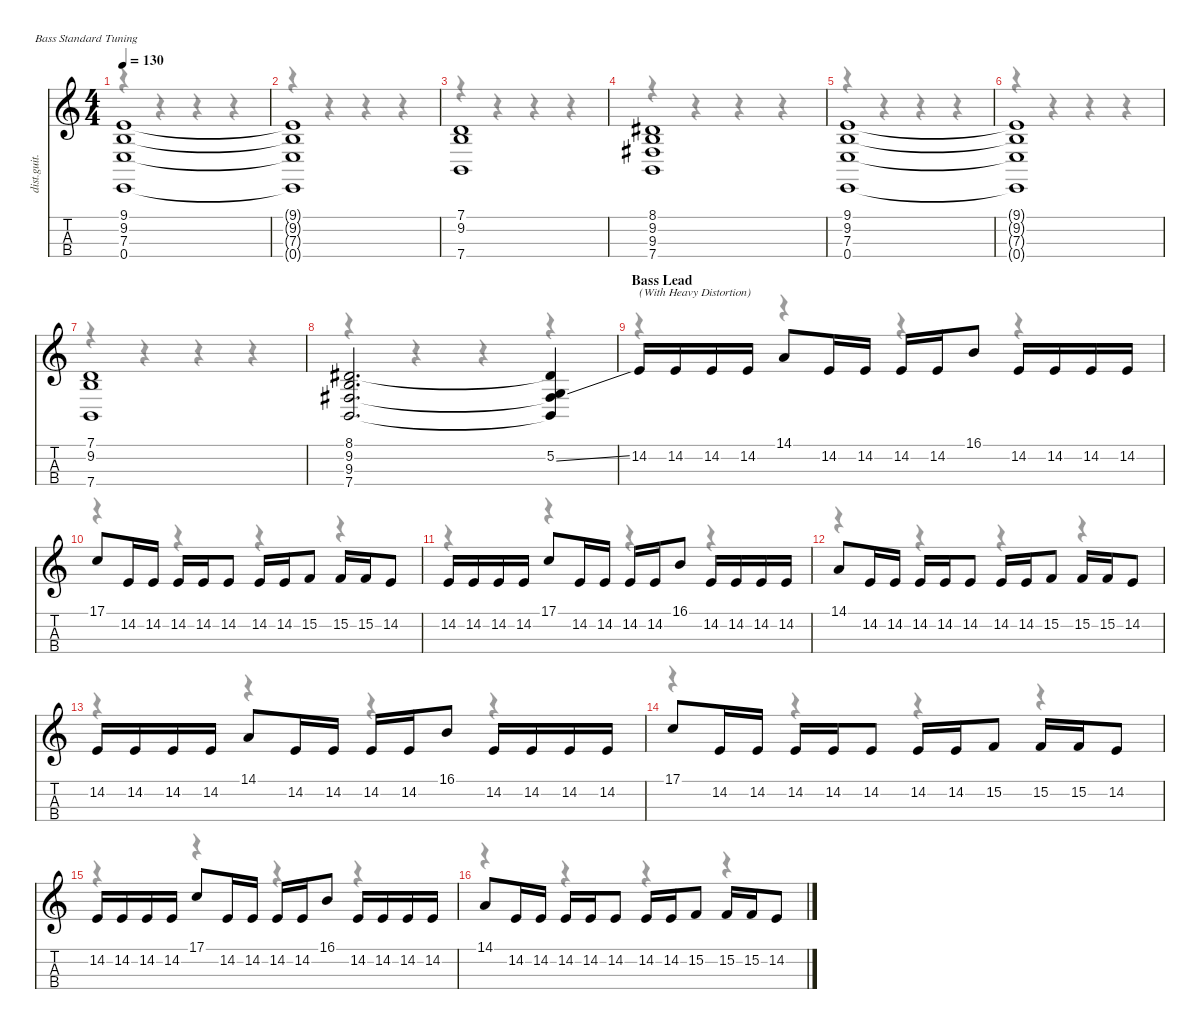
\defaultSystemsLayout 4
\hideDynamics
\bracketExtendMode nobrackets
\track ("Bass Distortion Effect I" "dist.guit.") {instrument distortionguitar}
\staff {score tabs}
\tuning (G2 D2 A1 E1)
\voice
\ts (4 4)
\tempo 130
\clef g2
\ks c
(9.1 9.2 7.3 0.4).1{dy f} |
(9.1{t} 9.2{t} 7.3{t} 0.4{t}).1 |
(7.1 9.2 7.4).1 |
(8.1{acc #} 9.2 9.3{acc #} 7.4).1 |
(9.1 9.2 7.3 0.4).1 |
(9.1{t} 9.2{t} 7.3{t} 0.4{t}).1 |
(7.1 9.2 7.4).1 |
(8.1{acc #} 9.2 9.3{acc #} 7.4).2{d} (8.1{t acc #} 5.2{ss} 9.3{t acc #} 7.4{t}).4 |
\section ("" "Bass Lead")
14.2.16{txt "(With Heavy Distortion)"} 14.2.16 14.2.16 14.2.16 14.1.8 14.2.16 14.2.16 14.2.16 14.2.16 16.1.8 14.2.16 14.2.16 14.2.16 14.2.16 |
17.1.8 14.2.16 14.2.16 14.2.16 14.2.16 14.2.8 14.2.16 14.2.16 15.2.8 15.2.16 15.2.16 14.2.8 |
14.2.16 14.2.16 14.2.16 14.2.16 17.1.8 14.2.16 14.2.16 14.2.16 14.2.16 16.1.8 14.2.16 14.2.16 14.2.16 14.2.16 |
14.1.8 14.2.16 14.2.16 14.2.16 14.2.16 14.2.8 14.2.16 14.2.16 15.2.8 15.2.16 15.2.16 14.2.8 |
14.2.16 14.2.16 14.2.16 14.2.16 14.1.8 14.2.16 14.2.16 14.2.16 14.2.16 16.1.8 14.2.16 14.2.16 14.2.16 14.2.16 |
17.1.8 14.2.16 14.2.16 14.2.16 14.2.16 14.2.8 14.2.16 14.2.16 15.2.8 15.2.16 15.2.16 14.2.8 |
14.2.16 14.2.16 14.2.16 14.2.16 17.1.8 14.2.16 14.2.16 14.2.16 14.2.16 16.1.8 14.2.16 14.2.16 14.2.16 14.2.16 |
14.1.8 14.2.16 14.2.16 14.2.16 14.2.16 14.2.8 14.2.16 14.2.16 15.2.8 15.2.16 15.2.16 14.2.8
\voice
\clef g2
\ottava regular
\simile none
\ks c
r.4{dy mf} r.4 r.4 r.4 |
r.4 r.4 r.4 r.4 |
r.4 r.4 r.4 r.4 |
r.4 r.4 r.4 r.4 |
r.4 r.4 r.4 r.4 |
r.4 r.4 r.4 r.4 |
r.4 r.4 r.4 r.4 |
r.4 r.4 r.4 r.4 |
r.4 r.4 r.4 r.4 |
r.4 r.4 r.4 r.4 |
r.4 r.4 r.4 r.4 |
r.4 r.4 r.4 r.4 |
r.4 r.4 r.4 r.4 |
r.4 r.4 r.4 r.4 |
r.4 r.4 r.4 r.4 |
r.4 r.4 r.4 r.4
